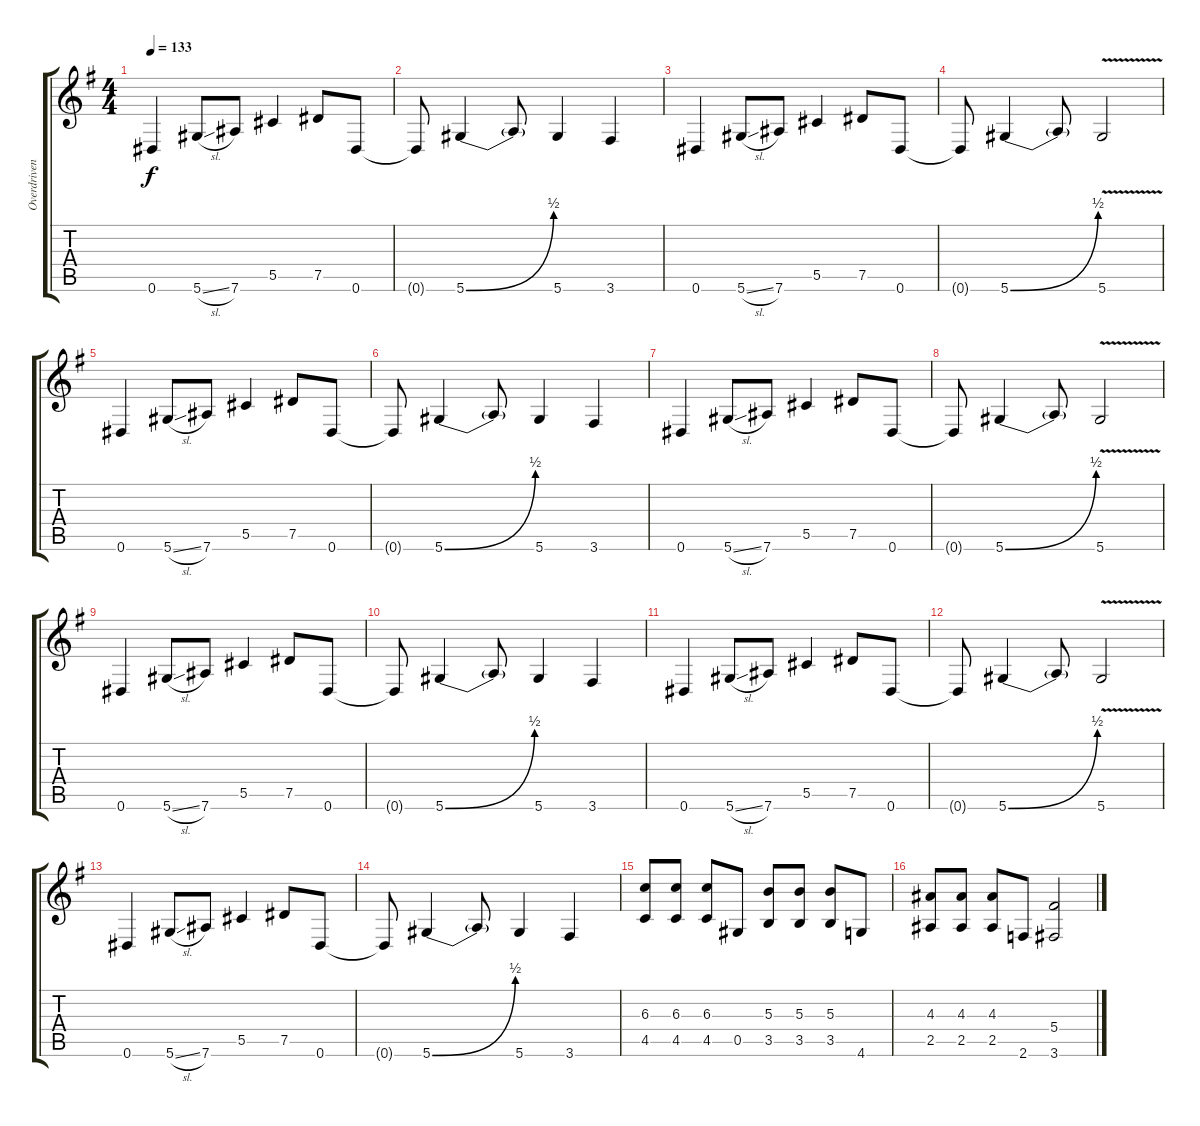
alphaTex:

\track ("Overdriven" "Overdriven") {instrument overdrivenguitar}
\staff {score tabs}
\tuning (Eb4 Bb3 Gb3 Db3 Ab2 Eb2) {hide}
\ts (4 4)
\tempo 133
\clef g2
\ks g
0.6.4{dy f instrument overdrivenguitar} 5.6{sl}.8 7.6.8 5.5.4 7.5.8 0.6.8 |
0.6{t}.8 5.6{be (bend 0 0 60 2)}.4 5.6{t}.8 5.6.4 3.6.4 |
0.6.4 5.6{sl}.8 7.6.8 5.5.4 7.5.8 0.6.8 |
0.6{t}.8 5.6{be (bend 0 0 60 2)}.4 5.6{t}.8 5.6{v}.2 |
0.6.4 5.6{sl}.8 7.6.8 5.5.4 7.5.8 0.6.8 |
0.6{t}.8 5.6{be (bend 0 0 60 2)}.4 5.6{t}.8 5.6.4 3.6.4 |
0.6.4 5.6{sl}.8 7.6.8 5.5.4 7.5.8 0.6.8 |
0.6{t}.8 5.6{be (bend 0 0 60 2)}.4 5.6{t}.8 5.6{v}.2 |
0.6.4 5.6{sl}.8 7.6.8 5.5.4 7.5.8 0.6.8 |
0.6{t}.8 5.6{be (bend 0 0 60 2)}.4 5.6{t}.8 5.6.4 3.6.4 |
0.6.4 5.6{sl}.8 7.6.8 5.5.4 7.5.8 0.6.8 |
0.6{t}.8 5.6{be (bend 0 0 60 2)}.4 5.6{t}.8 5.6{v}.2 |
0.6.4 5.6{sl}.8 7.6.8 5.5.4 7.5.8 0.6.8 |
0.6{t}.8 5.6{be (bend 0 0 60 2)}.4 5.6{t}.8 5.6.4 3.6.4 |
(6.3 4.5).8 (6.3 4.5).8 (6.3 4.5).8 0.5.8 (5.3 3.5).8 (5.3 3.5).8 (5.3 3.5).8 4.6.8 |
(4.3 2.5).8 (4.3 2.5).8 (4.3 2.5).8 2.6.8 (5.4 3.6).2
